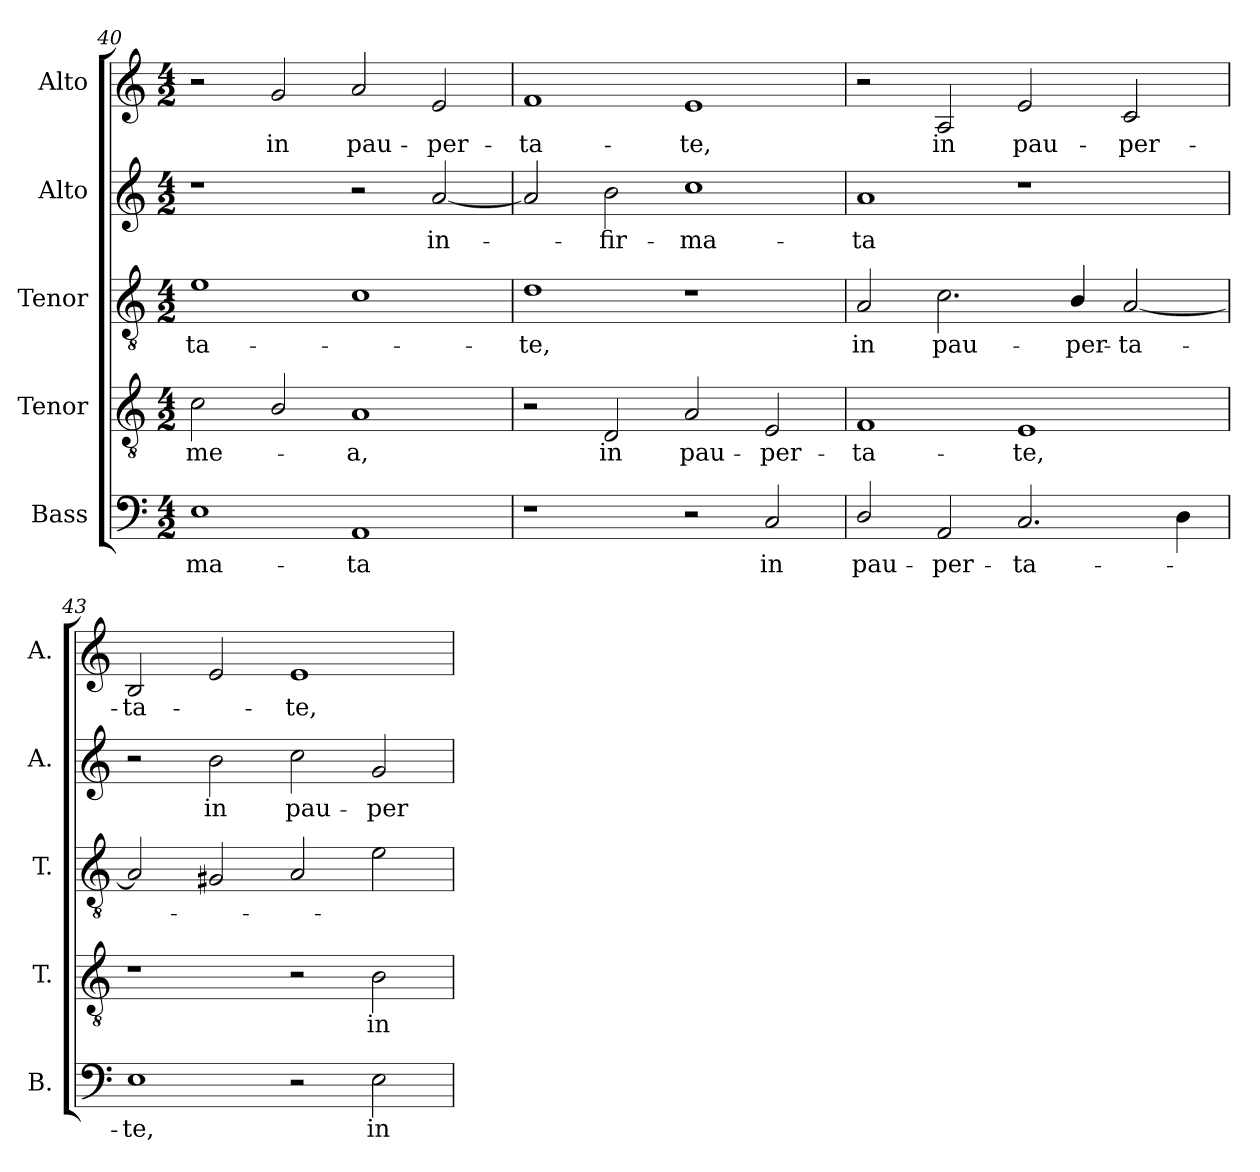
**kern	**text	**kern	**text	**kern	**text	**kern	**text	**kern	**text
*part5	*part5	*part4	*part4	*part3	*part3	*part2	*part2	*part1	*part1
*staff5	*staff5	*staff4	*staff4	*staff3	*staff3	*staff2	*staff2	*staff1	*staff1
*I"Bass	*	*I"Tenor	*	*I"Tenor	*	*I"Alto	*	*I"Alto	*
*I'B.	*	*I'T.	*	*I'T.	*	*I'A.	*	*I'A.	*
*clefF4	*	*clefGv2	*	*clefGv2	*	*clefG2	*	*clefG2	*
*	*	*ITrd7c12	*	*ITrd7c12	*	*	*	*	*
*k[]	*	*k[]	*	*k[]	*	*k[]	*	*k[]	*
*C:	*	*C:	*	*C:	*	*C:	*	*C:	*
*M4/2	*	*M4/2	*	*M4/2	*	*M4/2	*	*M4/2	*
=40	=40	=40	=40	=40	=40	=40	=40	=40	=40
!	!LO:LY:b:color=#000000	!	!	!	!	!	!	!	!
!	!	!	!LO:LY:b:color=#000000	!	!	!	!	!	!
!	!	!	!	!	!LO:LY:b:color=#000000	!	!	!	!
1Ei	-ma-	2Ci\	me-	1Ei	-ta-	1r	.	2r	.
!	!	!	!	!	!	!	!	!	!LO:LY:b:color=#000000
.	.	2BBi/	.	.	.	.	.	2gi/	in
!	!LO:LY:b:color=#000000	!	!	!	!	!	!	!	!
!	!	!	!LO:LY:b:color=#000000	!	!	!	!	!	!
!	!	!	!	!	!	!	!	!	!LO:LY:b:color=#000000
1AAi	-ta	1AAi	-a,	1Ci	.	2r	.	2ai/	pau-
!	!	!	!	!	!	!	!LO:LY:b:color=#000000	!	!
!	!	!	!	!	!	!	!	!	!LO:LY:b:color=#000000
.	.	.	.	.	.	[2ai/	in-	2ei/	-per-
!!LO:LB:g=z
=41	=41	=41	=41	=41	=41	=41	=41	=41	=41
!	!	!	!	!	!LO:LY:b:color=#000000	!	!	!	!
!	!	!	!	!	!	!	!	!	!LO:LY:b:color=#000000
1r	.	2r	.	1Di	-te,	2ai/]	.	1fi	-ta-
!	!	!	!LO:LY:b:color=#000000	!	!	!	!	!	!
!	!	!	!	!	!	!	!LO:LY:b:color=#000000	!	!
.	.	2DDi/	in	.	.	2bi\	-fir-	.	.
!	!	!	!LO:LY:b:color=#000000	!	!	!	!	!	!
!	!	!	!	!	!	!	!LO:LY:b:color=#000000	!	!
!	!	!	!	!	!	!	!	!	!LO:LY:b:color=#000000
2r	.	2AAi/	pau-	1r	.	1cci	-ma-	1ei	-te,
!	!LO:LY:b:color=#000000	!	!	!	!	!	!	!	!
!	!	!	!LO:LY:b:color=#000000	!	!	!	!	!	!
2Ci/	in	2EEi/	-per-	.	.	.	.	.	.
=42	=42	=42	=42	=42	=42	=42	=42	=42	=42
!	!LO:LY:b:color=#000000	!	!	!	!	!	!	!	!
!	!	!	!LO:LY:b:color=#000000	!	!	!	!	!	!
!	!	!	!	!	!LO:LY:b:color=#000000	!	!	!	!
!	!	!	!	!	!	!	!LO:LY:b:color=#000000	!	!
2Di/	pau-	1FFi	-ta-	2AAi/	in	1ai	-ta	2r	.
!	!LO:LY:b:color=#000000	!	!	!	!	!	!	!	!
!	!	!	!	!	!LO:LY:b:color=#000000	!	!	!	!
!	!	!	!	!	!	!	!	!	!LO:LY:b:color=#000000
2AAi/	-per-	.	.	2.Ci\	pau-	.	.	2Ai/	in
!	!LO:LY:b:color=#000000	!	!	!	!	!	!	!	!
!	!	!	!LO:LY:b:color=#000000	!	!	!	!	!	!
!	!	!	!	!	!	!	!	!	!LO:LY:b:color=#000000
2.Ci/	-ta-	1EEi	-te,	.	.	1r	.	2ei/	pau-
!	!	!	!	!	!LO:LY:b:color=#000000	!	!	!	!
.	.	.	.	4BBi/	-per-	.	.	.	.
!	!	!	!	!	!LO:LY:b:color=#000000	!	!	!	!
!	!	!	!	!	!	!	!	!	!LO:LY:b:color=#000000
.	.	.	.	[2AAi/	-ta-	.	.	2ci/	-per-
4Di\	.	.	.	.	.	.	.	.	.
=43	=43	=43	=43	=43	=43	=43	=43	=43	=43
!	!LO:LY:b:color=#000000	!	!	!	!	!	!	!	!
!	!	!	!	!	!	!	!	!	!LO:LY:b:color=#000000
1Ei	-te,	1r	.	2AAi/]	.	2r	.	2Bi/	-ta-
!	!	!	!	!	!	!	!LO:LY:b:color=#000000	!	!
.	.	.	.	2GG#Xi/	.	2bi\	in	2ei/	.
!	!	!	!	!	!	!	!LO:LY:b:color=#000000	!	!
!	!	!	!	!	!	!	!	!	!LO:LY:b:color=#000000
2r	.	2r	.	2AAi/	.	2cci\	pau-	1ei	-te,
!	!LO:LY:b:color=#000000	!	!	!	!	!	!	!	!
!	!	!	!LO:LY:b:color=#000000	!	!	!	!	!	!
!	!	!	!	!	!	!	!LO:LY:b:color=#000000	!	!
2Ei\	in	2BBi\	in	2Ei\	.	2gi/	-per-	.	.
=	=	=	=	=	=	=	=	=	=
*-	*-	*-	*-	*-	*-	*-	*-	*-	*-
